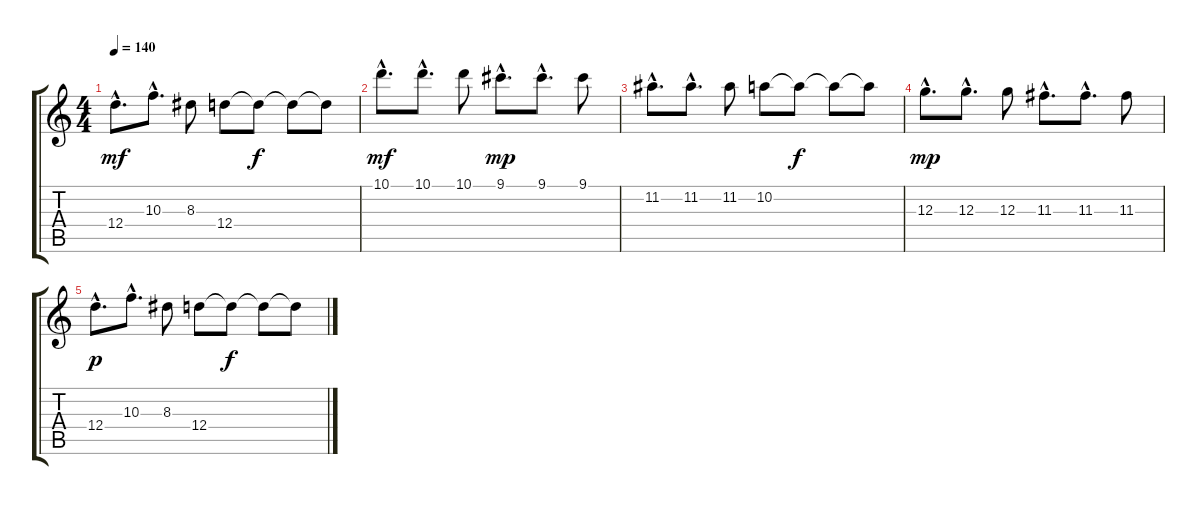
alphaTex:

\track "" {instrument overdrivenguitar}
\staff {score tabs}
\tuning (E4 B3 G3 D3 A2 E2) {hide}
\ts (4 4)
\tempo 140
\clef g2
\ks c
12.4{hac}.8{d dy mf} 10.3{hac}.8{d} 8.3.8 12.4.8 12.4{t}.8{dy f} 12.4{t}.8 12.4{t}.8 |
10.1{hac}.8{d dy mf} 10.1{hac}.8{d} 10.1.8 9.1{hac}.8{d dy mp} 9.1{hac}.8{d} 9.1.8 |
11.2{hac}.8{d} 11.2{hac}.8{d} 11.2.8 10.2.8 10.2{t}.8{dy f} 10.2{t}.8 10.2{t}.8 |
12.3{hac}.8{d dy mp} 12.3{hac}.8{d} 12.3.8 11.3{hac}.8{d} 11.3{hac}.8{d} 11.3.8 |
12.4{hac}.8{d dy p} 10.3{hac}.8{d} 8.3.8 12.4.8 12.4{t}.8{dy f} 12.4{t}.8 12.4{t}.8
